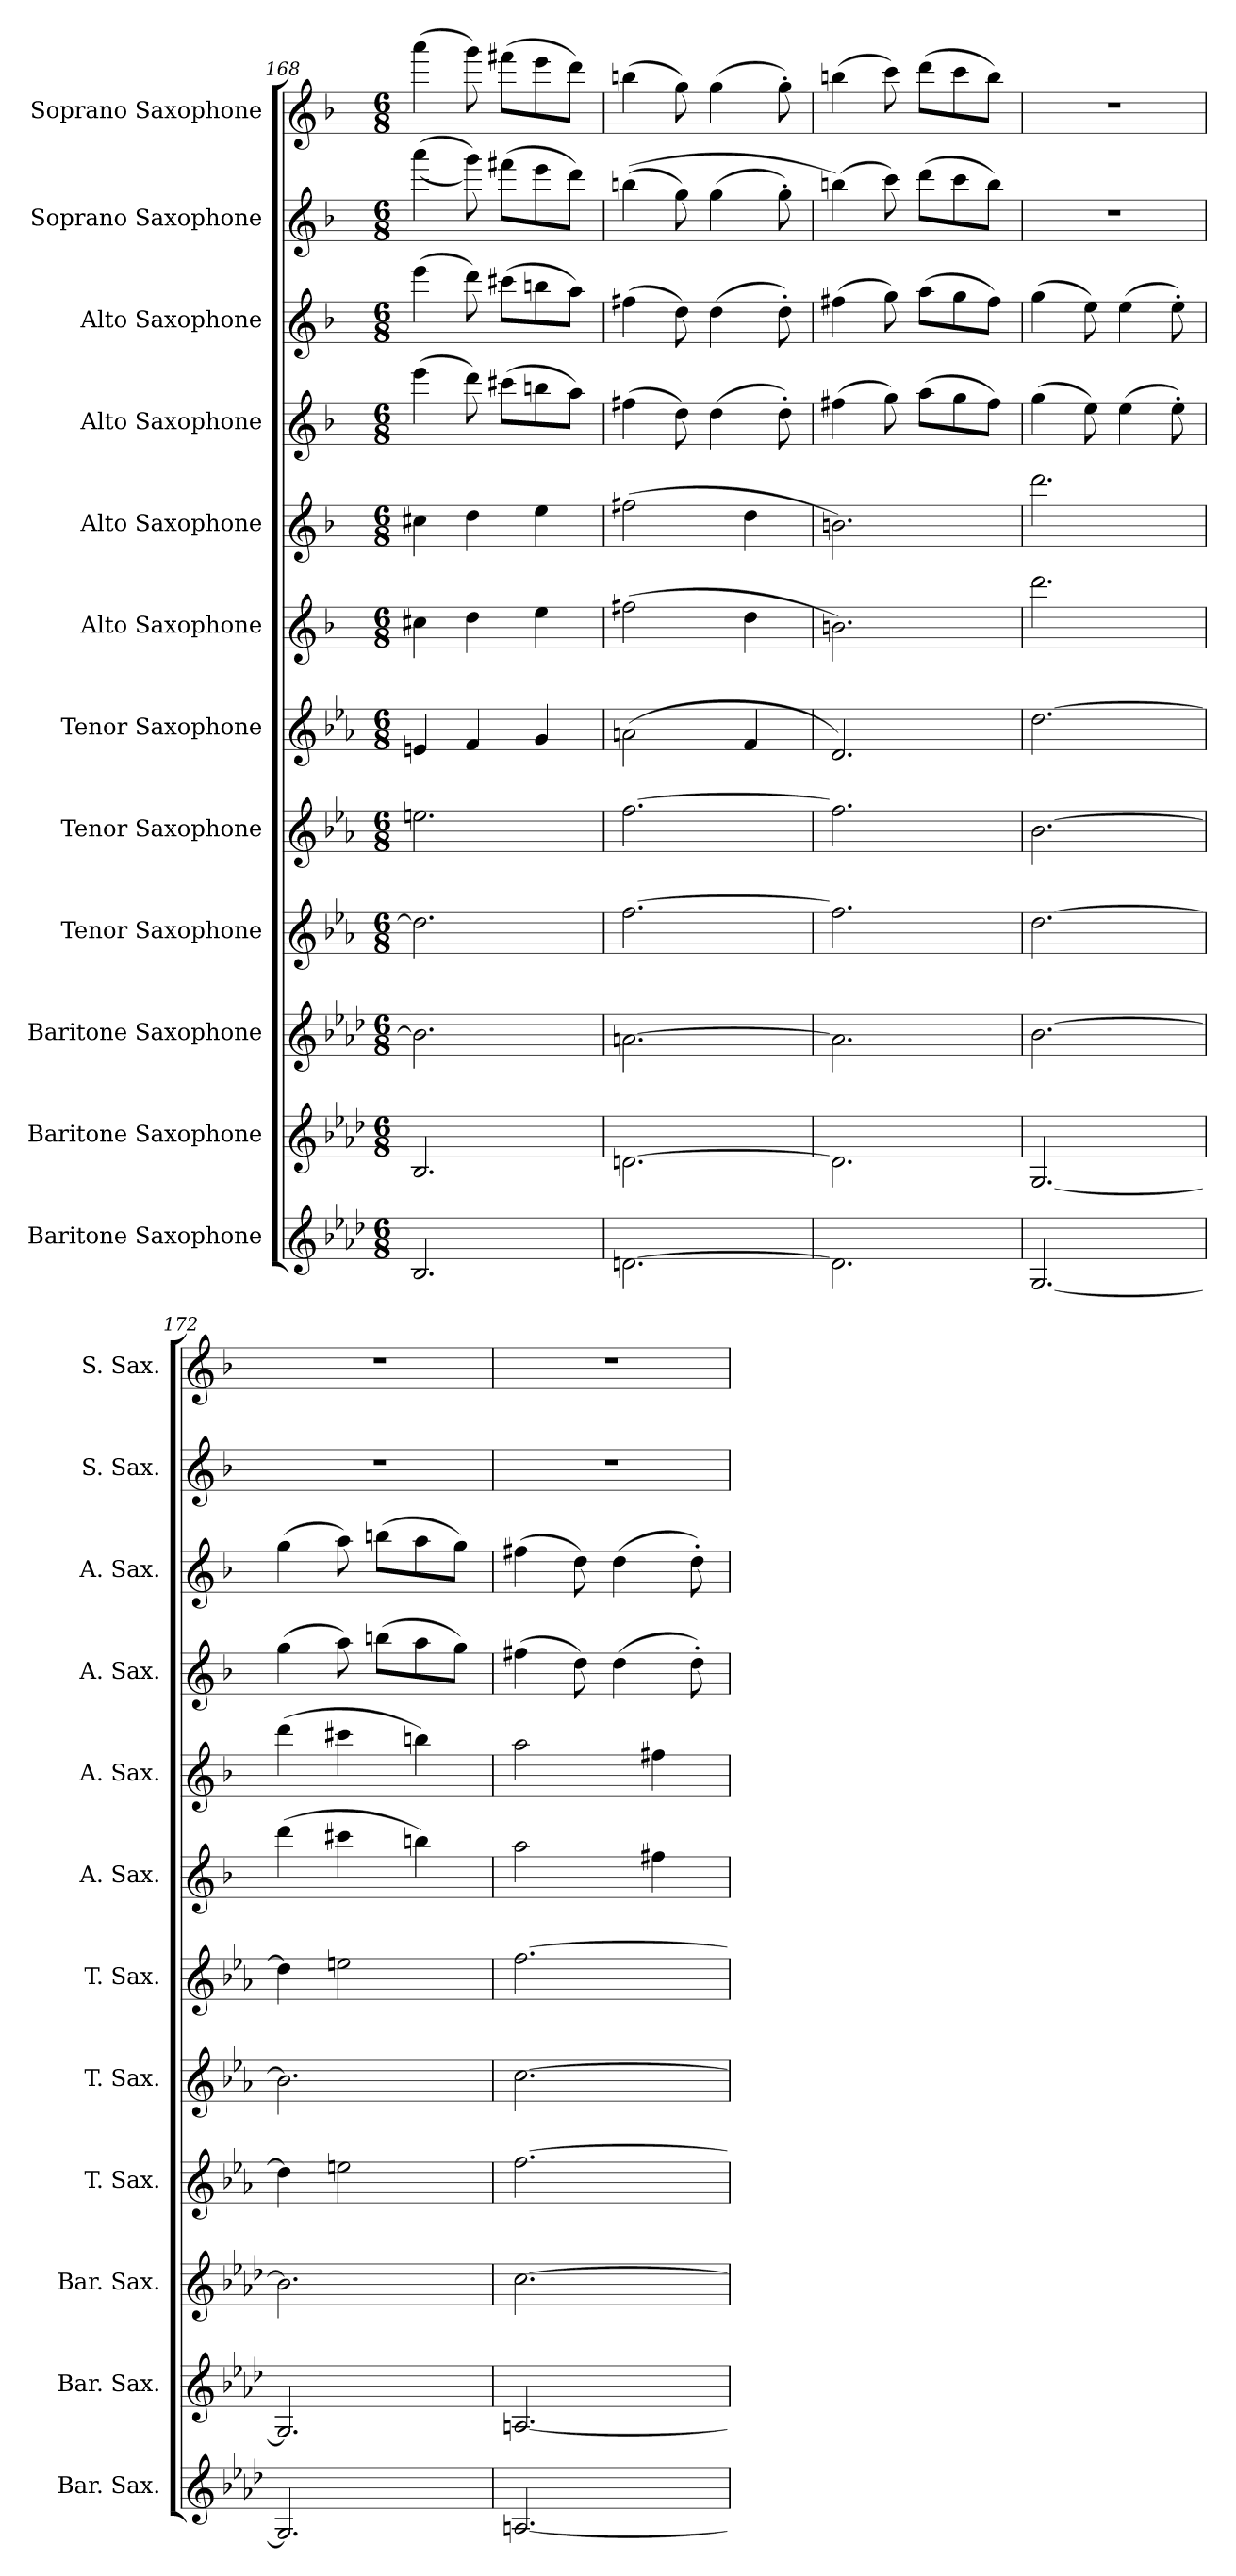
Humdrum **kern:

**kern	**kern	**kern	**kern	**kern	**kern	**kern	**kern	**kern	**kern	**kern	**kern
*part12	*part11	*part10	*part9	*part8	*part7	*part6	*part5	*part4	*part3	*part2	*part1
*staff12	*staff11	*staff10	*staff9	*staff8	*staff7	*staff6	*staff5	*staff4	*staff3	*staff2	*staff1
*I"Baritone Saxophone	*I"Baritone Saxophone	*I"Baritone Saxophone	*I"Tenor Saxophone	*I"Tenor Saxophone	*I"Tenor Saxophone	*I"Alto Saxophone	*I"Alto Saxophone	*I"Alto Saxophone	*I"Alto Saxophone	*I"Soprano Saxophone	*I"Soprano Saxophone
*I'Bar. Sax.	*I'Bar. Sax.	*I'Bar. Sax.	*I'T. Sax.	*I'T. Sax.	*I'T. Sax.	*I'A. Sax.	*I'A. Sax.	*I'A. Sax.	*I'A. Sax.	*I'S. Sax.	*I'S. Sax.
*clefG2	*clefG2	*clefG2	*clefG2	*clefG2	*clefG2	*clefG2	*clefG2	*clefG2	*clefG2	*clefG2	*clefG2
*ITrd12c21	*ITrd12c21	*ITrd12c21	*ITrd8c14	*ITrd8c14	*ITrd8c14	*ITrd5c9	*ITrd5c9	*ITrd5c9	*ITrd5c9	*ITrd1c2	*ITrd1c2
*k[b-e-a-d-]	*k[b-e-a-d-]	*k[b-e-a-d-]	*k[b-e-a-]	*k[b-e-a-]	*k[b-e-a-]	*k[b-e-a-d-]	*k[b-e-a-d-]	*k[b-e-a-d-]	*k[b-e-a-d-]	*k[b-e-a-]	*k[b-e-a-]
*M6/8	*M6/8	*M6/8	*M6/8	*M6/8	*M6/8	*M6/8	*M6/8	*M6/8	*M6/8	*M6/8	*M6/8
=168	=168	=168	=168	=168	=168	=168	=168	=168	=168	=168	=168
2.BB-/	2.BB-/	2.B-\]	2.d\]	2.en\	4En/	4en\	4en\	(4gg\	(4gg\	((4ggg\	(4ggg\
.	.	.	.	.	4F/	4f\	4f\	8ff\)	8ff\)	8fff\))	8fff\)
.	.	.	.	.	.	.	.	(8een\L	(8een\L	(8eeen\L	(8eeen\L
.	.	.	.	.	4G/	4g\	4g\	8ddn\	8ddn\	8ddd\	8ddd\
.	.	.	.	.	.	.	.	8cc\J)	8cc\J)	8ccc\J)	8ccc\J)
=169	=169	=169	=169	=169	=169	=169	=169	=169	=169	=169	=169
[2.Dn\	[2.Dn\	[2.An\	[2.f\	[2.f\	(2An\	(2an\	(2an\	(4an\	(4an\	((4aan\	(4aan\
.	.	.	.	.	.	.	.	8f\)	8f\)	8ff\)	8ff\)
.	.	.	.	.	.	.	.	(4f\	(4f\	(4ff\	(4ff\
.	.	.	.	.	4F/	4f\	4f\	.	.	.	.
.	.	.	.	.	.	.	.	8f'\)	8f'\)	8ff'\)	8ff'\)
=170	=170	=170	=170	=170	=170	=170	=170	=170	=170	=170	=170
2.D\]	2.D\]	2.A\]	2.f\]	2.f\]	2.D/)	2.dn\)	2.dn\)	(4an\	(4an\	(4aan\)	(4aan\
.	.	.	.	.	.	.	.	8b-\)	8b-\)	8bb-\)	8bb-\)
.	.	.	.	.	.	.	.	(8cc\L	(8cc\L	(8ccc\L	(8ccc\L
.	.	.	.	.	.	.	.	8b-\	8b-\	8bb-\	8bb-\
.	.	.	.	.	.	.	.	8a\J)	8a\J)	8aa\J)	8aa\J)
=171	=171	=171	=171	=171	=171	=171	=171	=171	=171	=171	=171
[2.GG/	[2.GG/	[2.B-\	[2.d\	[2.B-\	[2.d\	2.ff\	2.ff\	(4b-\	(4b-\	2.r	2.r
.	.	.	.	.	.	.	.	8g\)	8g\)	.	.
.	.	.	.	.	.	.	.	(4g\	(4g\	.	.
.	.	.	.	.	.	.	.	8g'\)	8g'\)	.	.
!!LO:PB:g=z
=172	=172	=172	=172	=172	=172	=172	=172	=172	=172	=172	=172
2.GG/]	2.GG/]	2.B-\]	4d\]	2.B-\]	4d\]	(4ff\	(4ff\	(4b-\	(4b-\	2.r	2.r
.	.	.	2en\	.	2en\	4een\	4een\	8cc\)	8cc\)	.	.
.	.	.	.	.	.	.	.	(8ddn\L	(8ddn\L	.	.
.	.	.	.	.	.	4ddn\)	4ddn\)	8cc\	8cc\	.	.
.	.	.	.	.	.	.	.	8b-\J)	8b-\J)	.	.
=173	=173	=173	=173	=173	=173	=173	=173	=173	=173	=173	=173
[2.AAn/	[2.AAn/	[2.c\	[2.f\	[2.c\	[2.f\	2cc\	2cc\	(4an\	(4an\	2.r	2.r
.	.	.	.	.	.	.	.	8f\)	8f\)	.	.
.	.	.	.	.	.	.	.	(4f\	(4f\	.	.
.	.	.	.	.	.	4an\	4an\	.	.	.	.
.	.	.	.	.	.	.	.	8f'\)	8f'\)	.	.
=	=	=	=	=	=	=	=	=	=	=	=
*-	*-	*-	*-	*-	*-	*-	*-	*-	*-	*-	*-
